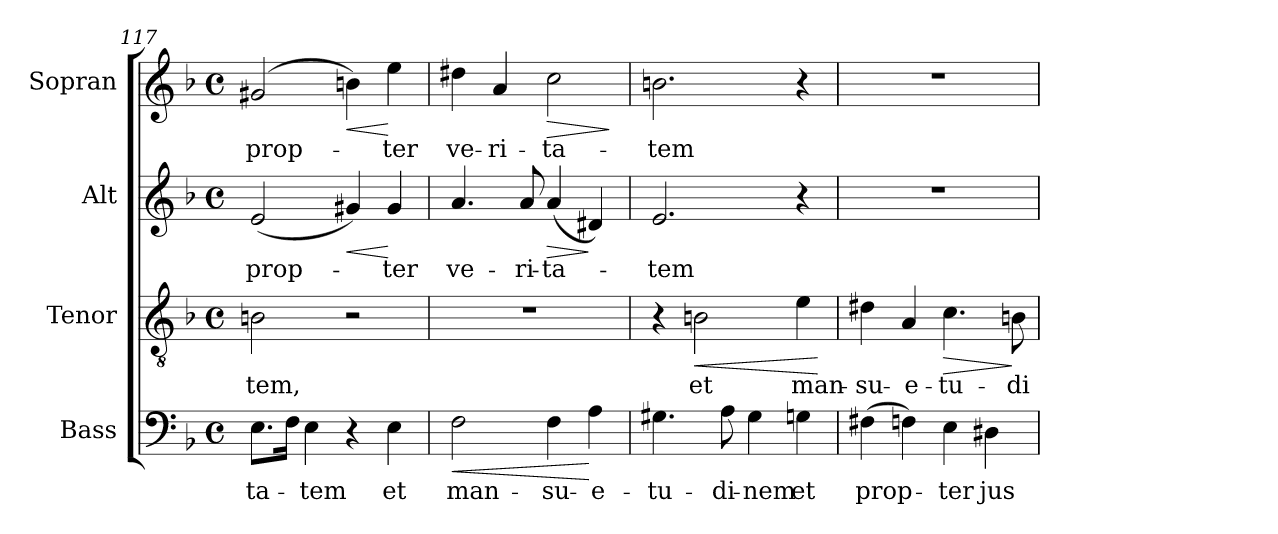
**kern	**text	**dynam	**kern	**text	**dynam	**kern	**text	**dynam	**kern	**text	**dynam
*part4	*part4	*part4	*part3	*part3	*part3	*part2	*part2	*part2	*part1	*part1	*part1
*staff4	*staff4	*staff4	*staff3	*staff3	*staff3	*staff2	*staff2	*staff2	*staff1	*staff1	*staff1
*I"Bass	*	*	*I"Tenor	*	*	*I"Alt	*	*	*I"Sopran	*	*
*I'B.	*	*	*I'T.	*	*	*I'A.	*	*	*I'S.	*	*
*clefF4	*	*	*clefGv2	*	*	*clefG2	*	*	*clefG2	*	*
*k[b-]	*	*	*k[b-]	*	*	*k[b-]	*	*	*k[b-]	*	*
*F:	*	*	*F:	*	*	*F:	*	*	*F:	*	*
*M4/4	*	*	*M4/4	*	*	*M4/4	*	*	*M4/4	*	*
*met(c)	*	*	*met(c)	*	*	*met(c)	*	*	*met(c)	*	*
=117	=117	=117	=117	=117	=117	=117	=117	=117	=117	=117	=117
!	!LO:LY:b	!	!	!LO:LY:b	!	!	!LO:LY:b	!	!	!LO:LY:b	!
8.E\L	-ta-	.	2Bn\	-tem,	.	(<2e/	prop-	.	(2g#X/	prop-	.
16F\Jk	.	.	.	.	.	.	.	.	.	.	.
!	!LO:LY:b	!	!	!	!	!	!	!	!	!	!
4E\	-tem	.	.	.	.	.	.	.	.	.	.
!	!	!	!	!	!	!	!	!LO:HP:b	!	!	!LO:HP:b
4r	.	.	2r	.	.	4g#X/)	.	<	4bn\)	.	<
!	!LO:LY:b	!	!	!	!	!	!LO:LY:b	!	!	!LO:LY:b	!
4E\	et	.	.	.	.	4g#/	-ter	[	4ee\	-ter	[
=118	=118	=118	=118	=118	=118	=118	=118	=118	=118	=118	=118
!	!LO:LY:b	!LO:HP:b	!	!	!	!	!LO:LY:b	!	!	!LO:LY:b	!
2F\	man-	<	1r	.	.	4.a/	ve-	.	4dd#X\	ve-	.
!	!	!	!	!	!	!	!	!	!	!LO:LY:b	!
.	.	.	.	.	.	.	.	.	4a/	-ri-	.
!	!	!	!	!	!	!	!LO:LY:b	!	!	!	!
.	.	.	.	.	.	8a/	-ri-	.	.	.	.
!	!LO:LY:b	!	!	!	!	!	!LO:LY:b	!LO:HP:b	!	!LO:LY:b	!LO:HP:b
4F\	-su-	.	.	.	.	(<4a/	-ta-	>	2cc\	-ta-	>
!	!LO:LY:b	!	!	!	!	!	!	!	!	!	!
4A\	-e-	[	.	.	.	4d#X/)	.	]	.	.	.
.	.	.	.	.	.	.	.	.	.	.	]
=119	=119	=119	=119	=119	=119	=119	=119	=119	=119	=119	=119
!	!LO:LY:b	!	!	!	!	!	!LO:LY:b	!	!	!LO:LY:b	!
4.G#X\	-tu-	.	4r	.	.	2.e/	-tem	.	2.bn\	-tem	.
!	!	!	!	!LO:LY:b	!LO:HP:b	!	!	!	!	!	!
.	.	.	2Bn\	et	<	.	.	.	.	.	.
!	!LO:LY:b	!	!	!	!	!	!	!	!	!	!
8A\	-di-	.	.	.	.	.	.	.	.	.	.
!	!LO:LY:b	!	!	!	!	!	!	!	!	!	!
4G#\	-nem	.	.	.	.	.	.	.	.	.	.
!	!LO:LY:b	!	!	!LO:LY:b	!	!	!	!	!	!	!
4Gn\	et	.	4e\	man-	.	4r	.	.	4r	.	.
.	.	.	.	.	[	.	.	.	.	.	.
=120	=120	=120	=120	=120	=120	=120	=120	=120	=120	=120	=120
!	!LO:LY:b	!	!	!LO:LY:b	!	!	!	!	!	!	!
(>4F#X\	prop-	.	4d#X\	-su-	.	1r	.	.	1r	.	.
!	!	!	!	!LO:LY:b	!	!	!	!	!	!	!
4Fn\)	.	.	4A/	-e-	.	.	.	.	.	.	.
!	!LO:LY:b	!	!	!LO:LY:b	!LO:HP:b	!	!	!	!	!	!
4E\	-ter	.	4.c\	-tu-	>	.	.	.	.	.	.
!	!LO:LY:b	!	!	!	!	!	!	!	!	!	!
4D#X\	jus-	.	.	.	.	.	.	.	.	.	.
!	!	!	!	!LO:LY:b	!	!	!	!	!	!	!
.	.	.	8Bn\	-di-	]	.	.	.	.	.	.
=	=	=	=	=	=	=	=	=	=	=	=
*-	*-	*-	*-	*-	*-	*-	*-	*-	*-	*-	*-
